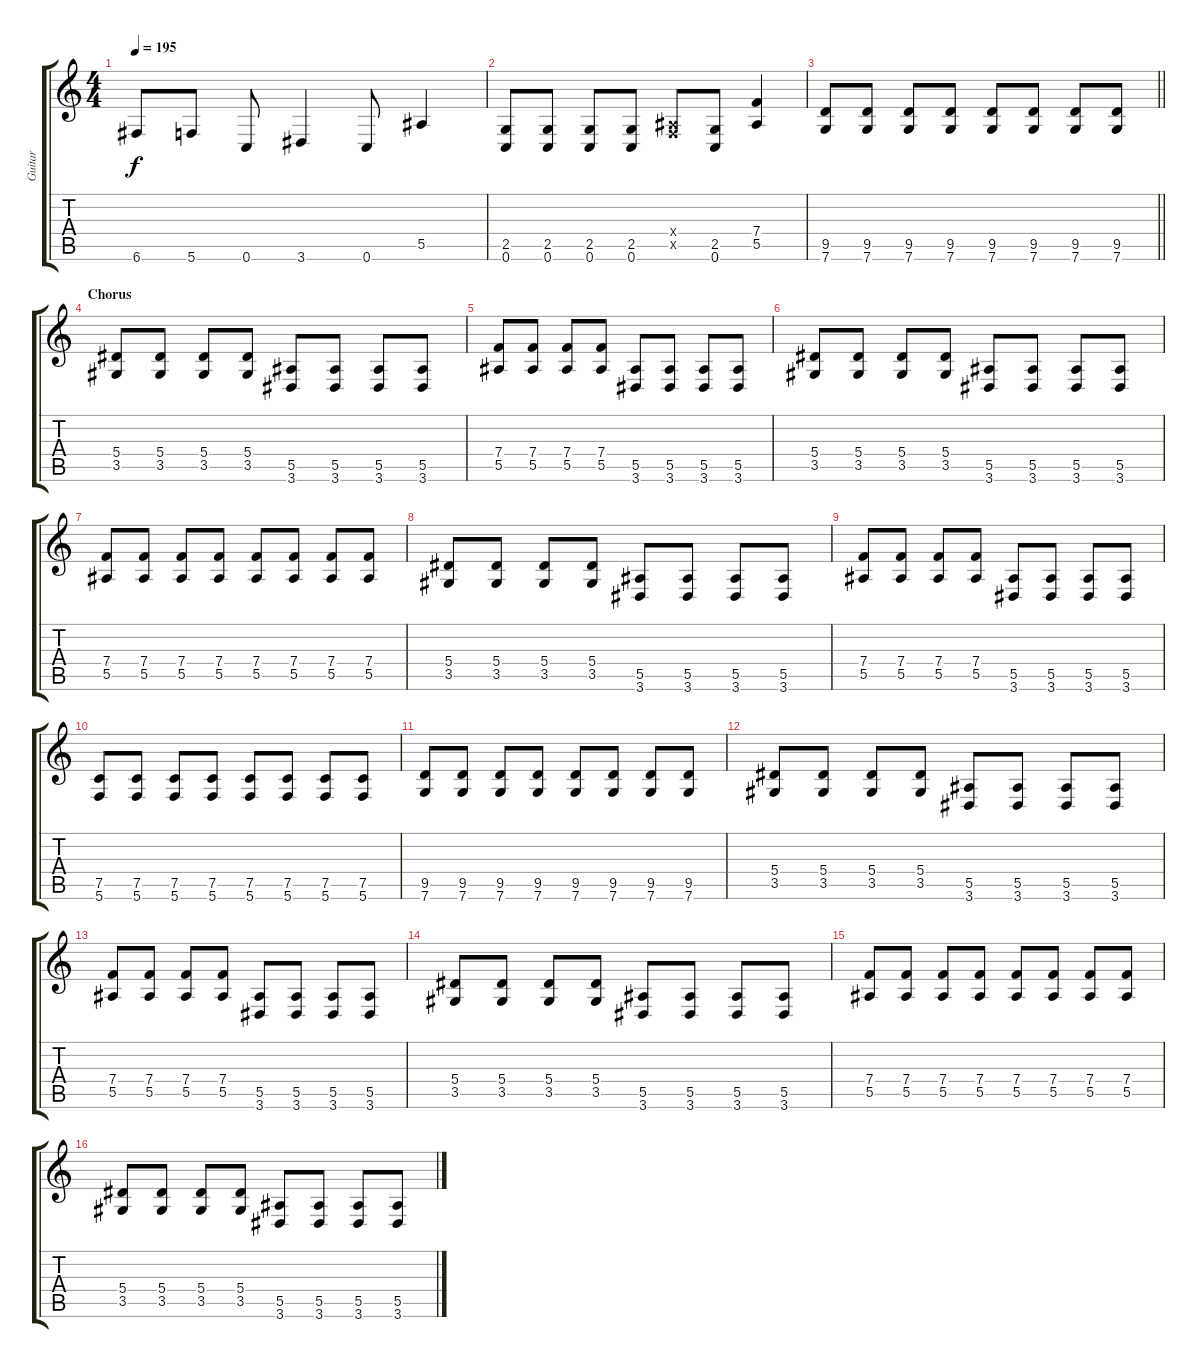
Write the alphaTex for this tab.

\track ("Guitar" "Guitar") {instrument distortionguitar}
\staff {score tabs}
\tuning (C4 G3 Eb3 Bb2 F2 C2) {hide}
\ts (4 4)
\tempo 195
\clef g2
\ks c
6.6.8{dy f} 5.6.8 0.6.8 3.6.4 0.6.8 5.5.4 |
(2.5 0.6).8 (2.5 0.6).8 (2.5 0.6).8 (2.5 0.6).8 (0.4{x} 0.5{x}).8 (2.5 0.6).8 (7.4 5.5).4 |
\barLineRight lightlight
(9.5 7.6).8 (9.5 7.6).8 (9.5 7.6).8 (9.5 7.6).8 (9.5 7.6).8 (9.5 7.6).8 (9.5 7.6).8 (9.5 7.6).8 |
\section ("" "Chorus")
(5.4 3.5).8 (5.4 3.5).8 (5.4 3.5).8 (5.4 3.5).8 (5.5 3.6).8 (5.5 3.6).8 (5.5 3.6).8 (5.5 3.6).8 |
(7.4 5.5).8 (7.4 5.5).8 (7.4 5.5).8 (7.4 5.5).8 (5.5 3.6).8 (5.5 3.6).8 (5.5 3.6).8 (5.5 3.6).8 |
(5.4 3.5).8 (5.4 3.5).8 (5.4 3.5).8 (5.4 3.5).8 (5.5 3.6).8 (5.5 3.6).8 (5.5 3.6).8 (5.5 3.6).8 |
(7.4 5.5).8 (7.4 5.5).8 (7.4 5.5).8 (7.4 5.5).8 (7.4 5.5).8 (7.4 5.5).8 (7.4 5.5).8 (7.4 5.5).8 |
(5.4 3.5).8 (5.4 3.5).8 (5.4 3.5).8 (5.4 3.5).8 (5.5 3.6).8 (5.5 3.6).8 (5.5 3.6).8 (5.5 3.6).8 |
(7.4 5.5).8 (7.4 5.5).8 (7.4 5.5).8 (7.4 5.5).8 (5.5 3.6).8 (5.5 3.6).8 (5.5 3.6).8 (5.5 3.6).8 |
(7.5 5.6).8 (7.5 5.6).8 (7.5 5.6).8 (7.5 5.6).8 (7.5 5.6).8 (7.5 5.6).8 (7.5 5.6).8 (7.5 5.6).8 |
(9.5 7.6).8 (9.5 7.6).8 (9.5 7.6).8 (9.5 7.6).8 (9.5 7.6).8 (9.5 7.6).8 (9.5 7.6).8 (9.5 7.6).8 |
(5.4 3.5).8 (5.4 3.5).8 (5.4 3.5).8 (5.4 3.5).8 (5.5 3.6).8 (5.5 3.6).8 (5.5 3.6).8 (5.5 3.6).8 |
(7.4 5.5).8 (7.4 5.5).8 (7.4 5.5).8 (7.4 5.5).8 (5.5 3.6).8 (5.5 3.6).8 (5.5 3.6).8 (5.5 3.6).8 |
(5.4 3.5).8 (5.4 3.5).8 (5.4 3.5).8 (5.4 3.5).8 (5.5 3.6).8 (5.5 3.6).8 (5.5 3.6).8 (5.5 3.6).8 |
(7.4 5.5).8 (7.4 5.5).8 (7.4 5.5).8 (7.4 5.5).8 (7.4 5.5).8 (7.4 5.5).8 (7.4 5.5).8 (7.4 5.5).8 |
(5.4 3.5).8 (5.4 3.5).8 (5.4 3.5).8 (5.4 3.5).8 (5.5 3.6).8 (5.5 3.6).8 (5.5 3.6).8 (5.5 3.6).8
